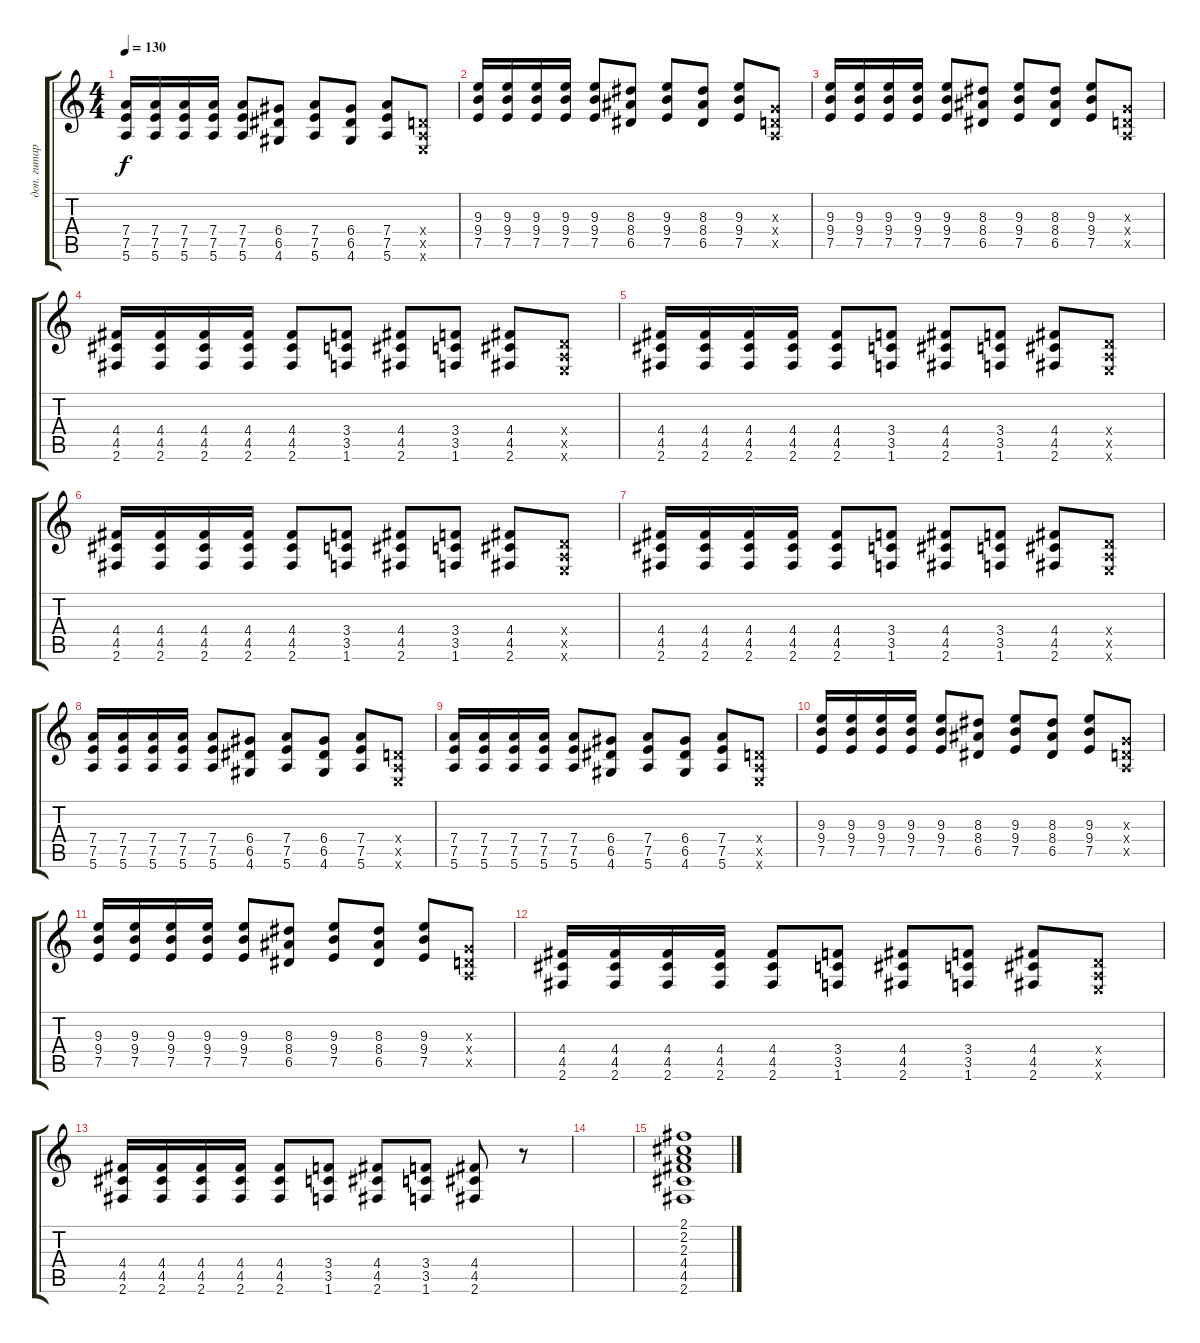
\track ("доп. гитара" "доп. гитар") {instrument overdrivenguitar}
\staff {score tabs}
\tuning (E4 B3 G3 D3 A2 E2) {hide}
\ts (4 4)
\tempo 130
\clef g2
\ks c
(7.4 7.5 5.6).16{dy f} (7.4 7.5 5.6).16 (7.4 7.5 5.6).16 (7.4 7.5 5.6).16 (7.4 7.5 5.6).8 (6.4 6.5 4.6).8 (7.4 7.5 5.6).8 (6.4 6.5 4.6).8 (7.4 7.5 5.6).8 (0.4{x} 0.5{x} 0.6{x}).8 |
(9.3 9.4 7.5).16 (9.3 9.4 7.5).16 (9.3 9.4 7.5).16 (9.3 9.4 7.5).16 (9.3 9.4 7.5).8 (8.3 8.4 6.5).8 (9.3 9.4 7.5).8 (8.3 8.4 6.5).8 (9.3 9.4 7.5).8 (0.3{x} 0.4{x} 0.5{x}).8 |
(9.3 9.4 7.5).16 (9.3 9.4 7.5).16 (9.3 9.4 7.5).16 (9.3 9.4 7.5).16 (9.3 9.4 7.5).8 (8.3 8.4 6.5).8 (9.3 9.4 7.5).8 (8.3 8.4 6.5).8 (9.3 9.4 7.5).8 (0.3{x} 0.4{x} 0.5{x}).8 |
(4.4 4.5 2.6).16 (4.4 4.5 2.6).16 (4.4 4.5 2.6).16 (4.4 4.5 2.6).16 (4.4 4.5 2.6).8 (3.4 3.5 1.6).8 (4.4 4.5 2.6).8 (3.4 3.5 1.6).8 (4.4 4.5 2.6).8 (0.4{x} 0.5{x} 0.6{x}).8 |
(4.4 4.5 2.6).16 (4.4 4.5 2.6).16 (4.4 4.5 2.6).16 (4.4 4.5 2.6).16 (4.4 4.5 2.6).8 (3.4 3.5 1.6).8 (4.4 4.5 2.6).8 (3.4 3.5 1.6).8 (4.4 4.5 2.6).8 (0.4{x} 0.5{x} 0.6{x}).8 |
(4.4 4.5 2.6).16 (4.4 4.5 2.6).16 (4.4 4.5 2.6).16 (4.4 4.5 2.6).16 (4.4 4.5 2.6).8 (3.4 3.5 1.6).8 (4.4 4.5 2.6).8 (3.4 3.5 1.6).8 (4.4 4.5 2.6).8 (0.4{x} 0.5{x} 0.6{x}).8 |
(4.4 4.5 2.6).16 (4.4 4.5 2.6).16 (4.4 4.5 2.6).16 (4.4 4.5 2.6).16 (4.4 4.5 2.6).8 (3.4 3.5 1.6).8 (4.4 4.5 2.6).8 (3.4 3.5 1.6).8 (4.4 4.5 2.6).8 (0.4{x} 0.5{x} 0.6{x}).8 |
(7.4 7.5 5.6).16 (7.4 7.5 5.6).16 (7.4 7.5 5.6).16 (7.4 7.5 5.6).16 (7.4 7.5 5.6).8 (6.4 6.5 4.6).8 (7.4 7.5 5.6).8 (6.4 6.5 4.6).8 (7.4 7.5 5.6).8 (0.4{x} 0.5{x} 0.6{x}).8 |
(7.4 7.5 5.6).16 (7.4 7.5 5.6).16 (7.4 7.5 5.6).16 (7.4 7.5 5.6).16 (7.4 7.5 5.6).8 (6.4 6.5 4.6).8 (7.4 7.5 5.6).8 (6.4 6.5 4.6).8 (7.4 7.5 5.6).8 (0.4{x} 0.5{x} 0.6{x}).8 |
(9.3 9.4 7.5).16 (9.3 9.4 7.5).16 (9.3 9.4 7.5).16 (9.3 9.4 7.5).16 (9.3 9.4 7.5).8 (8.3 8.4 6.5).8 (9.3 9.4 7.5).8 (8.3 8.4 6.5).8 (9.3 9.4 7.5).8 (0.3{x} 0.4{x} 0.5{x}).8 |
(9.3 9.4 7.5).16 (9.3 9.4 7.5).16 (9.3 9.4 7.5).16 (9.3 9.4 7.5).16 (9.3 9.4 7.5).8 (8.3 8.4 6.5).8 (9.3 9.4 7.5).8 (8.3 8.4 6.5).8 (9.3 9.4 7.5).8 (0.3{x} 0.4{x} 0.5{x}).8 |
(4.4 4.5 2.6).16 (4.4 4.5 2.6).16 (4.4 4.5 2.6).16 (4.4 4.5 2.6).16 (4.4 4.5 2.6).8 (3.4 3.5 1.6).8 (4.4 4.5 2.6).8 (3.4 3.5 1.6).8 (4.4 4.5 2.6).8 (0.4{x} 0.5{x} 0.6{x}).8 |
(4.4 4.5 2.6).16 (4.4 4.5 2.6).16 (4.4 4.5 2.6).16 (4.4 4.5 2.6).16 (4.4 4.5 2.6).8 (3.4 3.5 1.6).8 (4.4 4.5 2.6).8 (3.4 3.5 1.6).8 (4.4 4.5 2.6).8 r.8 |
|
(2.1 2.2 2.3 4.4 4.5 2.6).1
